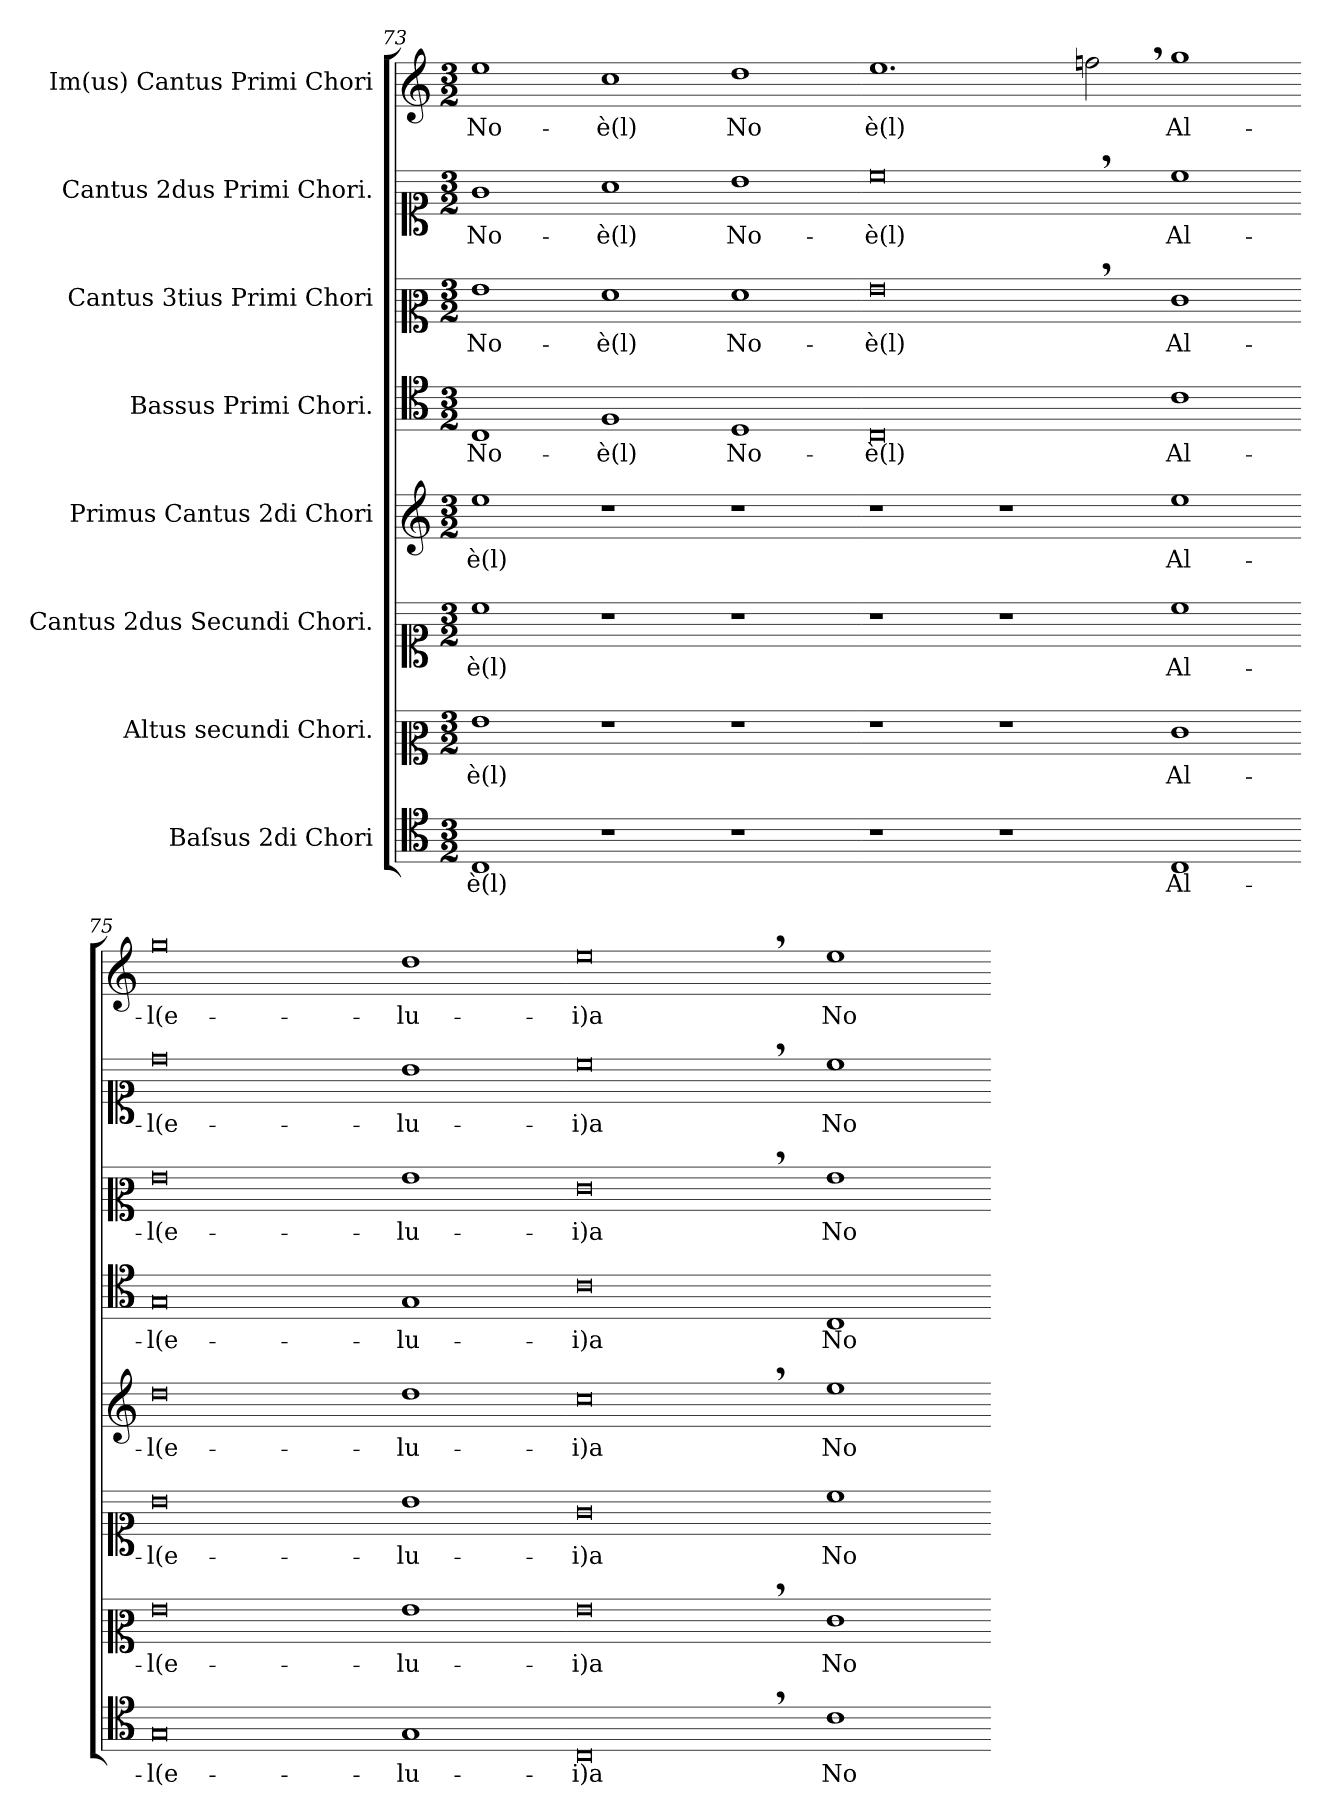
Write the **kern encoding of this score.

**kern	**text	**kern	**text	**kern	**text	**kern	**text	**kern	**text	**kern	**text	**kern	**text	**kern	**text
*part8	*part8	*part7	*part7	*part6	*part6	*part5	*part5	*part4	*part4	*part3	*part3	*part2	*part2	*part1	*part1
*staff8	*staff8	*staff7	*staff7	*staff6	*staff6	*staff5	*staff5	*staff4	*staff4	*staff3	*staff3	*staff2	*staff2	*staff1	*staff1
*I"Baſsus 2di Chori	*	*I"Altus secundi Chori.	*	*I"Cantus 2dus Secundi Chori.	*	*I"Primus Cantus 2di Chori	*	*I"Bassus Primi Chori.	*	*I"Cantus 3tius Primi Chori	*	*I"Cantus 2dus Primi Chori.	*	*I"Im(us) Cantus Primi Chori	*
*clefC4	*	*clefC2	*	*clefC1	*	*clefG2	*	*clefC4	*	*clefC2	*	*clefC1	*	*clefG2	*
*k[]	*	*k[]	*	*k[]	*	*k[]	*	*k[]	*	*k[]	*	*k[]	*	*k[]	*
*M3/2	*	*M3/2	*	*M3/2	*	*M3/2	*	*M3/2	*	*M3/2	*	*M3/2	*	*M3/2	*
=73	=73	=73	=73	=73	=73	=73	=73	=73	=73	=73	=73	=73	=73	=73	=73
1C	-è(l)	1g	-è(l)	1cc	-è(l)	1ee	-è(l)	1C	No-	1g	No-	1g	No-	1ee	No-
1r	.	1r	.	1r	.	1r	.	1F/	-è(l)	1f\	-è(l)	1a\	-è(l)	1cc\	-è(l)
1r	.	1r	.	1r	.	1r	.	1D	No-	1f	No-	1b	No-	1dd	No
=74-	=74-	=74-	=74-	=74-	=74-	=74-	=74-	=74-	=74-	=74-	=74-	=74-	=74-	=74-	=74-
1r	.	1r	.	1r	.	1r	.	0C	-è(l)	0g,<	-è(l)	0cc,<	-è(l)	1.ee	-è(l)
1r	.	1r	.	1r	.	1r	.	.	.	.	.	.	.	.	.
.	.	.	.	.	.	.	.	.	.	.	.	.	.	2ffn,<\	.
1C	Al-	1e	Al-	1cc	Al-	1ee	Al-	1c	Al-	1e	-Al-	1cc	Al-	1gg	Al-
=75-	=75-	=75-	=75-	=75-	=75-	=75-	=75-	=75-	=75-	=75-	=75-	=75-	=75-	=75-	=75-
0G	-l(e-	0g	-l(e-	0b	-l(e-	0dd	-l(e-	0G	-l(e-	0g	-l(e-	0dd	-l(e-	0gg	-l(e-
1G	-lu-	1g	-lu-	1b	-lu-	1dd	-lu-	1G	-lu-	1g	-lu-	1b	-lu-	1dd	-lu-
=76-	=76-	=76-	=76-	=76-	=76-	=76-	=76-	=76-	=76-	=76-	=76-	=76-	=76-	=76-	=76-
0C,<	-i)a	0g,<	-i)a	0g	-i)a	0cc,<	-i)a	0c	-i)a	0e,<	-i)a	0cc,<	-i)a	0ee,<	-i)a
1c	No-	1e	No-	1cc	No	1ee	No-	1C	No-	1g	No-	1cc	No-	1ee	No-
=-	=-	=-	=-	=-	=-	=-	=-	=-	=-	=-	=-	=-	=-	=-	=-
*-	*-	*-	*-	*-	*-	*-	*-	*-	*-	*-	*-	*-	*-	*-	*-
